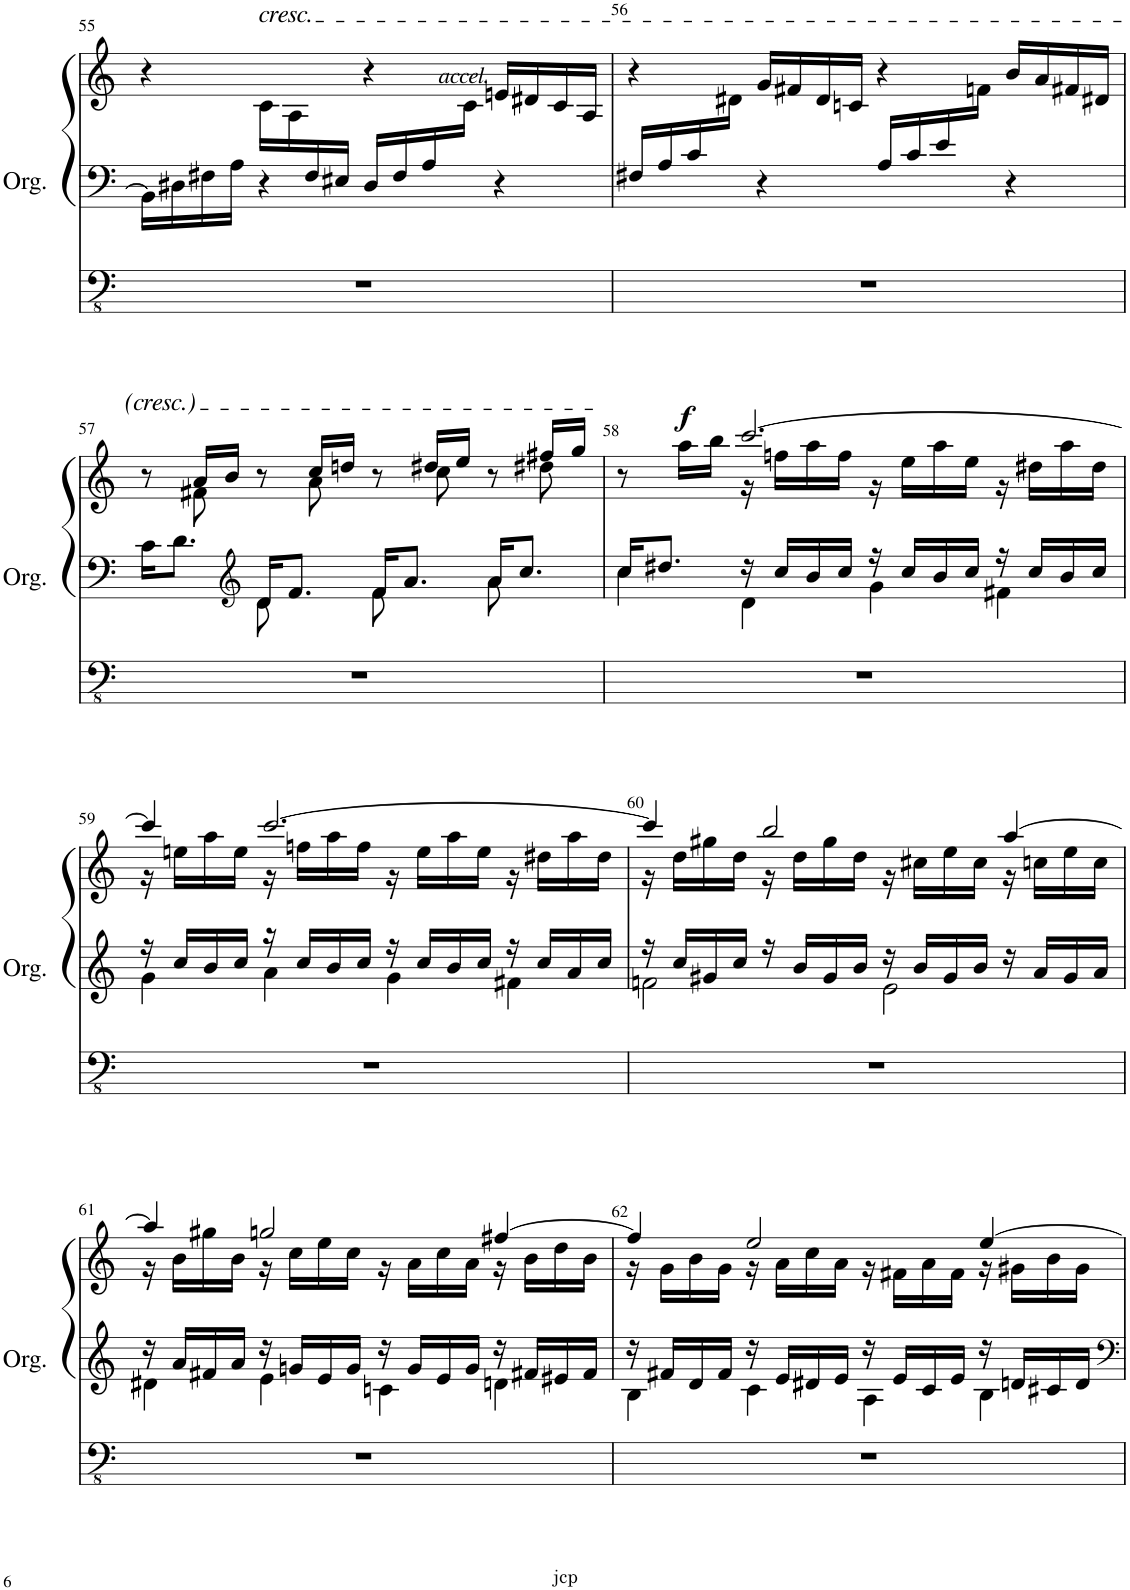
**kern	**kern	**kern	**dynam
*part1	*part1	*part1	*part1
*staff3	*staff2	*staff1	*staff1/2/3
*I"Orgue à tuyaux	*	*	*
*I'Org.	*	*	*
!!LO:PB:g=z
*clefFv4	*clefF4	*clefG2	*
*k[]	*k[]	*k[]	*
*M4/4	*M4/4	*M4/4	*
*met(c)	*met(c)	*met(c)	*
=55	=55	=55	=55
*	*^	*^	*
1r	4.ryy	16BB\LL]	4r	8.ryy	.
.	.	16D#X\	.	.	.
.	.	16F#X\	.	.	.
*	*	*	*v	*v	*
.	.	16A\JJ	.	.
!	!	!	!LO:TX:a:i:t=cresc.	!
.	.	4r	16c\LL	.
.	.	.	16A\	.
.	16F#/	.	8ryy	.
.	16E#X/JJ	.	.	.
.	2ryy	16D#/LL	4r	.
.	.	16F#/	.	.
.	.	16A/	.	.
*	*	*	*^	*
.	.	16ryy	.	16c\JJ	.
!	!	!	!LO:TX:b:i:t=accel.	!	!
.	.	4r	16en/LL	4ryy	.
.	.	.	16d#X/	.	.
.	.	.	16c/	.	.
.	.	.	16A/JJ	.	.
*	*v	*v	*	*	*
=56	=56	=56	=56	=56
1r	16F#X/LL	4r	8.ryy	.
.	16A/	.	.	.
.	16c/	.	.	.
.	16ryy	.	16d#X\JJ	.
.	4r	16g/LL	4..ryy	.
.	.	16f#X/	.	.
.	.	16d#/	.	.
.	.	16cn/JJ	.	.
.	16A/LL	4r	.	.
.	16c/	.	.	.
.	16e/	.	.	.
.	16ryy	.	16fn\JJ	.
.	4r	16b/LL	4ryy	.
.	.	16a/	.	.
.	.	16f#X/	.	.
.	.	16d#X/JJ	.	.
!!LO:LB:g=z	!!
=57	=57	=57	=57	=57
*	*^	*	*	*
1r	16c\KL	4ryy	8r	8ryy	.
.	8.d\J	.	.	.	.
.	.	.	16a/LL	8f#X\	.
.	.	.	16b/JJ	.	.
*	*clefG2	*	*	*	*
.	16d/KL	8d\	8r	8ryy	.
.	8.f/J	.	.	.	.
.	.	8ryy	16cc/LL	8a\	.
.	.	.	16ddn/JJ	.	.
.	16f/KL	8f\	8r	8ryy	.
.	8.a/J	.	.	.	.
.	.	8ryy	16dd#X/LL	8cc\	.
.	.	.	16ee/JJ	.	.
.	16a/KL	8a\	8r	8ryy	.
.	8.cc/J	.	.	.	.
.	.	8ryy	16ff#X/LL	8dd#X\	.
.	.	.	16gg/JJ	.	.
=58	=58	=58	=58	=58	=58
1r	16cc/KL	4cc\	8r	4ryy	.
.	8.dd#X/J	.	.	.	.
!	!	!	!	!	!LO:DY:a
.	.	.	16aa\LL	.	f
.	.	.	16bb\JJ	.	.
.	16r	4d\	[2.ccc/	16r	.
.	16cc/LL	.	.	16ffn\LL	.
.	16b/	.	.	16aa\	.
.	16cc/JJ	.	.	16ff\JJ	.
.	16r	4g\	.	16r	.
.	16cc/LL	.	.	16ee\LL	.
.	16b/	.	.	16aa\	.
.	16cc/JJ	.	.	16ee\JJ	.
.	16r	4f#X\	.	16r	.
.	16cc/LL	.	.	16dd#X\LL	.
.	16b/	.	.	16aa\	.
.	16cc/JJ	.	.	16dd#\JJ	.
!!LO:LB:g=z	!!
=59	=59	=59	=59	=59	=59
1r	16r	4g\	4ccc/]	16r	.
.	16cc/LL	.	.	16een\LL	.
.	16b/	.	.	16aa\	.
.	16cc/JJ	.	.	16ee\JJ	.
.	16r	4a\	[2.ccc/	16r	.
.	16cc/LL	.	.	16ffn\LL	.
.	16b/	.	.	16aa\	.
.	16cc/JJ	.	.	16ff\JJ	.
.	16r	4g\	.	16r	.
.	16cc/LL	.	.	16ee\LL	.
.	16b/	.	.	16aa\	.
.	16cc/JJ	.	.	16ee\JJ	.
.	16r	4f#X\	.	16r	.
.	16cc/LL	.	.	16dd#X\LL	.
.	16a/	.	.	16aa\	.
.	16cc/JJ	.	.	16dd#\JJ	.
=60	=60	=60	=60	=60	=60
1r	16r	2fn\	4ccc/]	16r	.
.	16cc/LL	.	.	16dd\LL	.
.	16g#X/	.	.	16gg#X\	.
.	16cc/JJ	.	.	16dd\JJ	.
.	16r	.	2bb/	16r	.
.	16b/LL	.	.	16dd\LL	.
.	16g#/	.	.	16gg#\	.
.	16b/JJ	.	.	16dd\JJ	.
.	16r	2e\	.	16r	.
.	16b/LL	.	.	16cc#X\LL	.
.	16g#/	.	.	16ee\	.
.	16b/JJ	.	.	16cc#\JJ	.
.	16r	.	[4aa/	16r	.
.	16a/LL	.	.	16ccn\LL	.
.	16g#/	.	.	16ee\	.
.	16a/JJ	.	.	16cc\JJ	.
!!LO:LB:g=z	!!
=61	=61	=61	=61	=61	=61
1r	16r	4d#X\	4aa/]	16r	.
.	16a/LL	.	.	16b\LL	.
.	16f#X/	.	.	16gg#X\	.
.	16a/JJ	.	.	16b\JJ	.
.	16r	4e\	2ggn/	16r	.
.	16gn/LL	.	.	16cc\LL	.
.	16e/	.	.	16ee\	.
.	16g/JJ	.	.	16cc\JJ	.
.	16r	4cn\	.	16r	.
.	16g/LL	.	.	16a\LL	.
.	16e/	.	.	16cc\	.
.	16g/JJ	.	.	16a\JJ	.
.	16r	4dn\	[4ff#X/	16r	.
.	16f#X/LL	.	.	16b\LL	.
.	16e#X/	.	.	16dd\	.
.	16f#/JJ	.	.	16b\JJ	.
=62	=62	=62	=62	=62	=62
1r	16r	4B\	4ff#/]	16r	.
.	16f#X/LL	.	.	16g\LL	.
.	16d/	.	.	16b\	.
.	16f#/JJ	.	.	16g\JJ	.
.	16r	4c\	2ee/	16r	.
.	16e/LL	.	.	16a\LL	.
.	16d#X/	.	.	16cc\	.
.	16e/JJ	.	.	16a\JJ	.
.	16r	4A\	.	16r	.
.	16e/LL	.	.	16f#X\LL	.
.	16c/	.	.	16a\	.
.	16e/JJ	.	.	16f#\JJ	.
.	16r	4B\	[4ee/	16r	.
.	16dn/LL	.	.	16g#X\LL	.
.	16c#X/	.	.	16b\	.
.	16d/JJ	.	.	16g#\JJ	.
*	*v	*v	*	*	*
*	*	*v	*v	*
=	=	=	=
*-	*-	*-	*-
